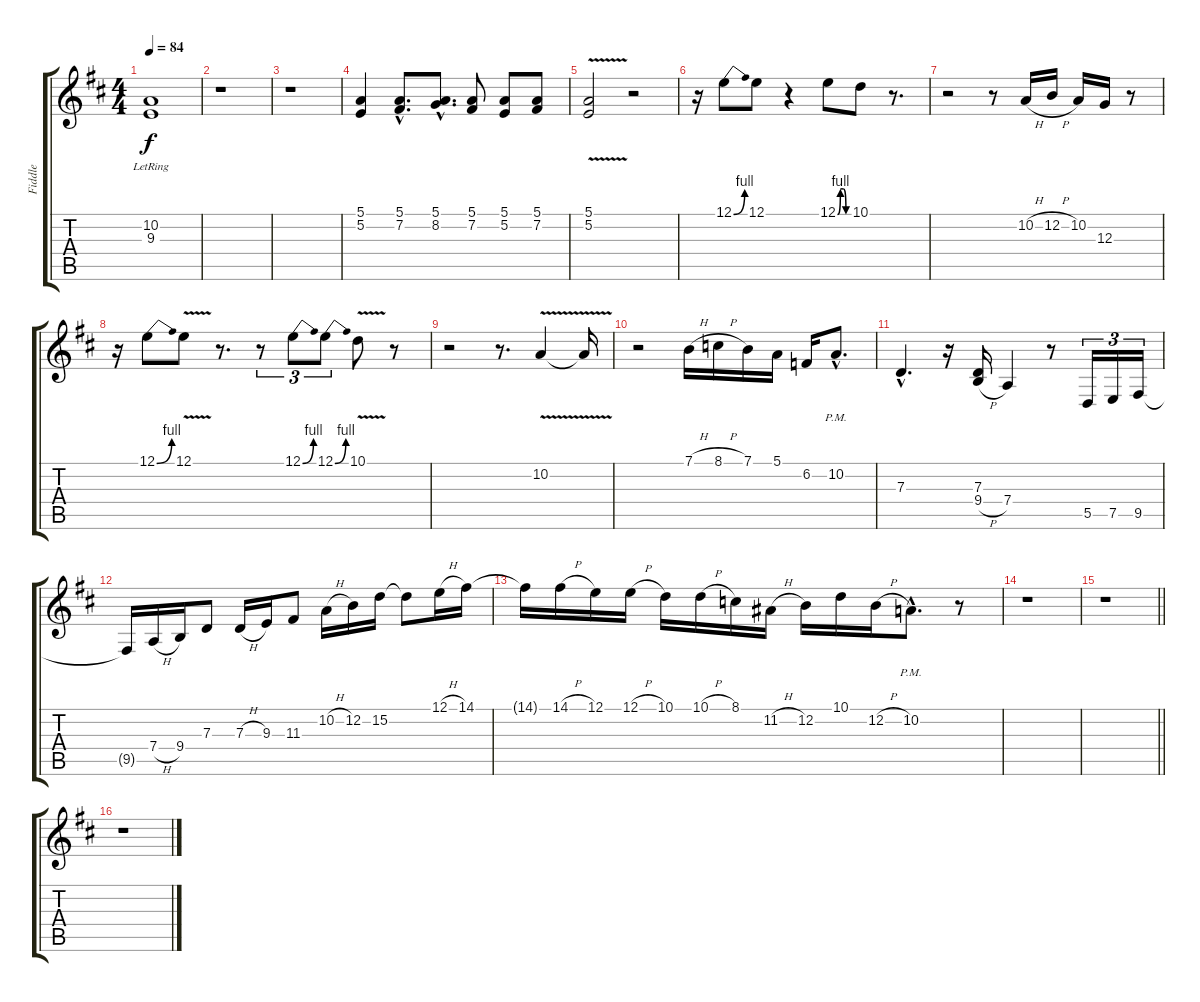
\track ("Fiddle" "Fiddle") {instrument fiddle}
\staff {score tabs}
\tuning (E4 B3 G3 D3 A2 E2) {hide}
\ts (4 4)
\tempo 84
\clef g2
\ks d
(10.2{lr} 9.3{lr}).1{dy f} |
r.1 |
r.1 |
(5.1 5.2).4 (5.1{hac} 7.2{hac}).8{d} (5.1{hac} 8.2{hac}).8{d} (5.1 7.2).8 (5.1 5.2).8 (5.1 7.2).8 |
(5.1 5.2{v}).2 r.2 |
r.16 12.1{be (bend 0 0 60 4)}.8 12.1.8 r.4 12.1{be (custom 0 0 15 4 30 4 45 0 60 0)}.8 10.1.8 r.8{d} |
r.2 r.8 10.2{h}.16 12.2{h}.16 10.2.16 12.3.16 r.8 |
r.16 12.1{be (bend 0 0 60 4)}.8 12.1{v}.8 r.8{d} r.8{tu (3 2)} 12.1{be (bend 0 0 60 4)}.8{tu (3 2)} 12.1{be (bend 0 0 60 4)}.8{tu (3 2)} 10.1{v}.8 r.8 |
r.2 r.8{d} 10.2{v}.4 10.2{t}.16 |
r.2 7.1{h}.16 8.1{h}.16 7.1.16 5.1.16 6.2.16 10.2{hac pm}.8{d} |
7.3{hac}.4{d} r.16 (7.3 9.4{h}).16 7.4.4 r.8 5.5.16{tu (3 2)} 7.5.16{tu (3 2)} 9.5.16{tu (3 2)} |
9.5{t}.16 7.4{h}.16 9.4.16 7.3.8 7.3{h}.16 9.3.16 11.3.8 10.2{h}.16 12.2.16 15.2.16 15.2{t}.8 12.1{h}.16 14.1.16 |
14.1{t}.16 14.1{h}.16 12.1.16 12.1{h}.16 10.1.16 10.1{h}.16 8.1.16 11.2{h}.16 12.2.16 10.1.16 12.2{h}.16 10.2{hac pm}.8{d} r.8 |
r.1 |
\barLineRight lightlight
r.1 |
r.1
